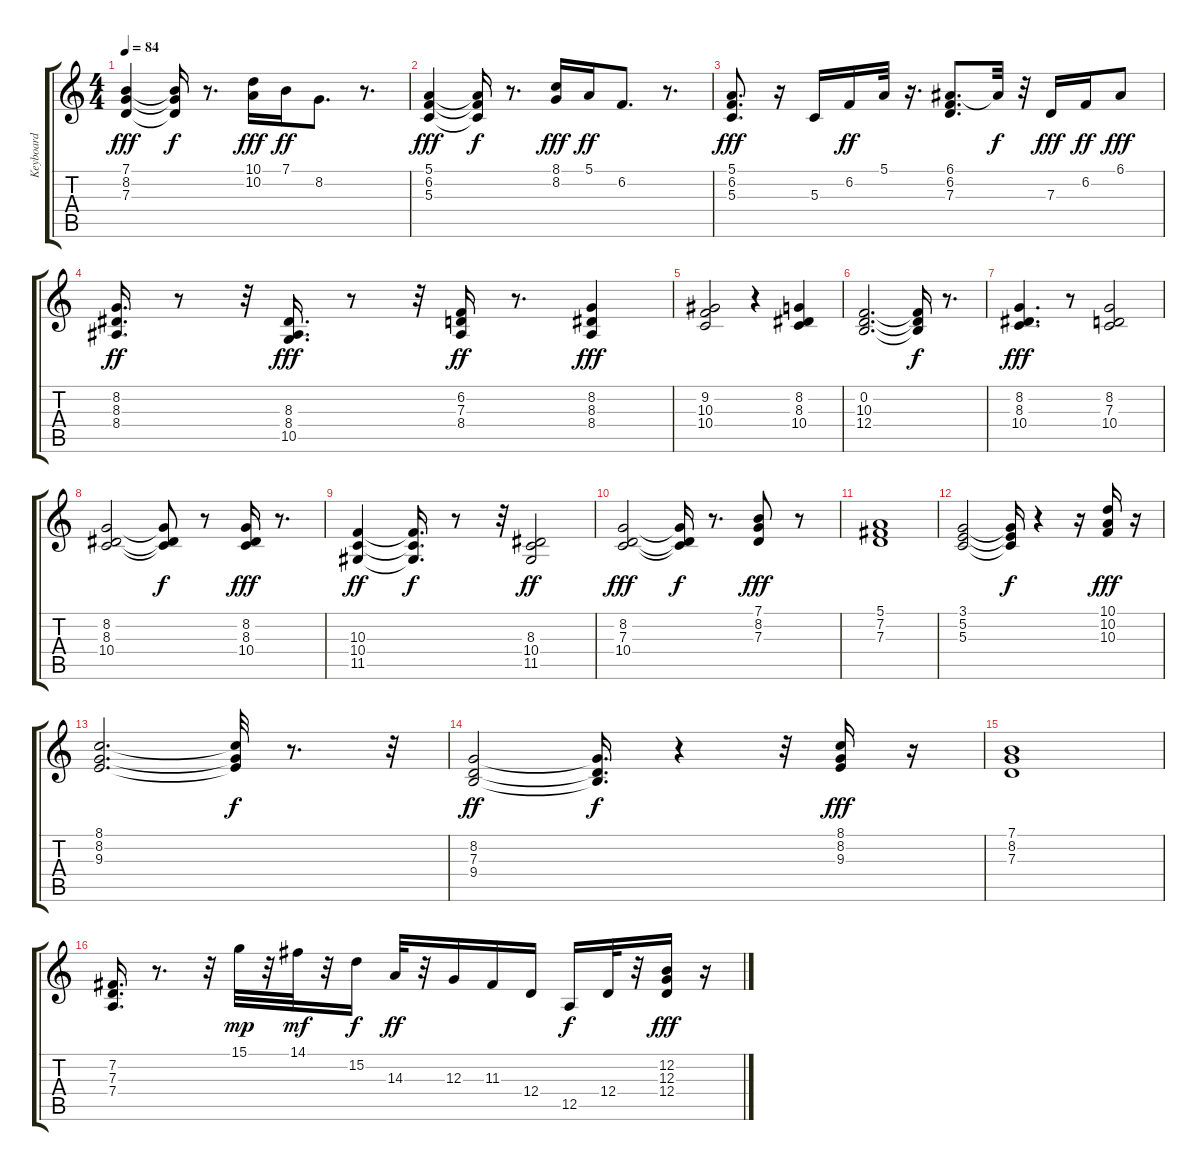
\track ("Keyboard" "Keyboard") {instrument electricpiano2}
\staff {score tabs}
\tuning (E4 B3 G3 D3 A2 E2) {hide}
\ts (4 4)
\tempo 84
\clef g2
\ks c
(7.1 8.2 7.3).4{dy fff} (7.1{t} 8.2{t} 7.3{t}).16{dy f} r.8{d} (10.1 10.2).16{dy fff} 7.1.16{dy ff} 8.2.8{d} r.8{d} |
(5.1 6.2 5.3).4{dy fff} (5.1{t} 6.2{t} 5.3{t}).16{dy f} r.8{d} (8.1 8.2).16{dy fff} 5.1.16{dy ff} 6.2.8{d} r.8{d} |
(5.1 6.2 5.3).8{d dy fff} r.16 5.3.16 6.2.16{dy ff} 5.1.32 r.16{d} (6.1 6.2 7.3).8{d} 6.1{t}.32{dy f} r.32 7.3.16{dy fff} 6.2.16{dy ff} 6.1.8{dy fff} |
(8.2 8.3 8.4).16{d dy ff} r.8 r.32 (8.3 8.4 10.5).16{d dy fff} r.8 r.32 (6.2 7.3 8.4).16{dy ff} r.8{d} (8.2 8.3 8.4).4{dy fff} |
(9.2 10.3 10.4).2 r.4 (8.2 8.3 10.4).4 |
(0.2 10.3 12.4).2{d} (0.2{t} 10.3{t} 12.4{t}).16{dy f} r.8{d} |
(8.2 8.3 10.4).4{d dy fff} r.8 (8.2 7.3 10.4).2 |
(8.2 8.3 10.4).2 (8.2{t} 8.3{t} 10.4{t}).8{dy f} r.8 (8.2 8.3 10.4).16{dy fff} r.8{d} |
(10.3 10.4 11.5).4{dy ff} (10.3{t} 10.4{t} 11.5{t}).16{d dy f} r.8 r.32 (8.3 10.4 11.5).2{dy ff} |
(8.2 7.3 10.4).2{dy fff} (8.2{t} 7.3{t} 10.4{t}).16{dy f} r.8{d} (7.1 8.2 7.3).8{dy fff} r.8 |
(5.1 7.2 7.3).1 |
(3.1 5.2 5.3).2 (3.1{t} 5.2{t} 5.3{t}).16{dy f} r.4 r.16 (10.1 10.2 10.3).16{dy fff} r.16 |
(8.1 8.2 9.3).2{d} (8.1{t} 8.2{t} 9.3{t}).32{dy f} r.8{d} r.32 |
(8.2 7.3 9.4).2{dy ff} (8.2{t} 7.3{t} 9.4{t}).16{d dy f} r.4 r.32 (8.1 8.2 9.3).16{dy fff} r.16 |
(7.1 8.2 7.3).1 |
(7.2 7.3 7.4).16{d} r.8{d} r.32 15.1.32{dy mp} r.32 14.1.32{dy mf} r.32 15.2.16{dy f} 14.3.32{dy ff} r.32 12.3.16 11.3.16 12.4.16 12.5.16{dy f} 12.4.32 r.32 (12.2 12.3 12.4).16{dy fff} r.16
